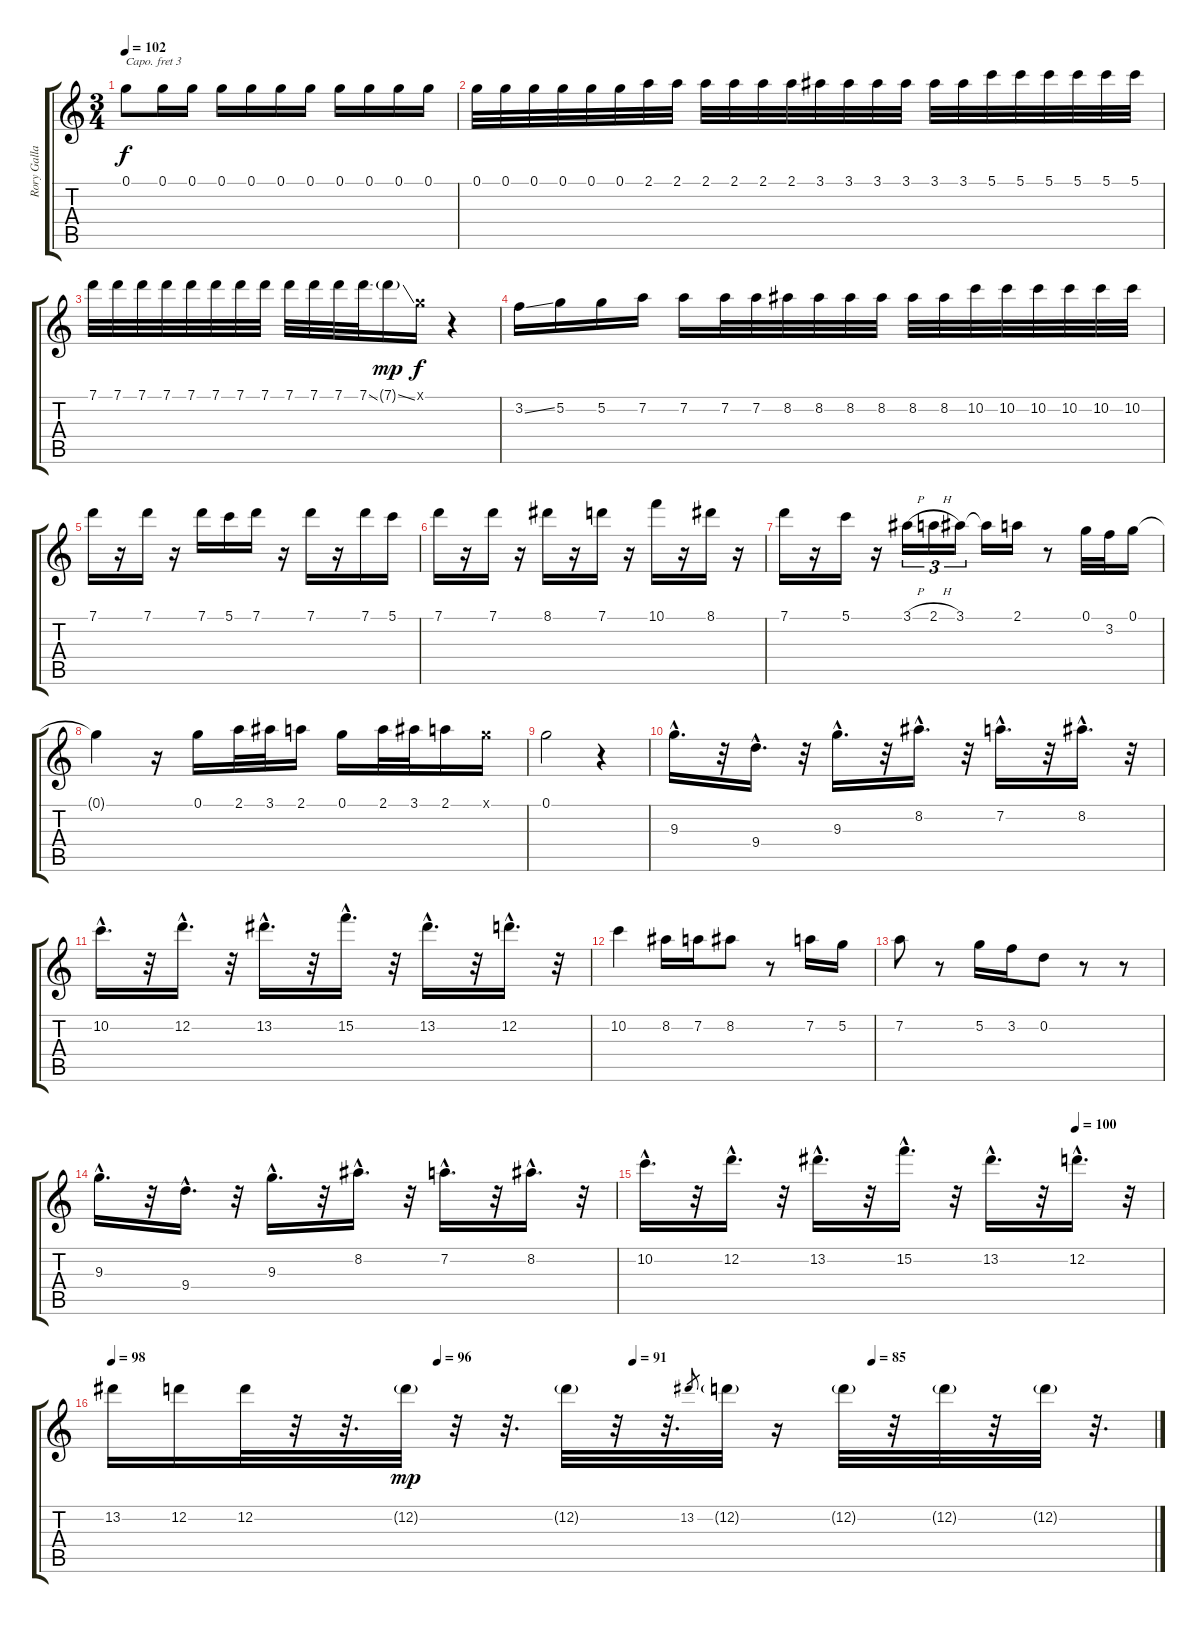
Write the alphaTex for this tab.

\track ("Rory Gallagher" "Rory Galla") {instrument acousticguitarsteel}
\staff {score tabs}
\capo 3
\tuning (E4 B3 G3 D3 A2 E2) {hide}
\ts (3 4)
\tempo 102
\clef g2
\ks c
0.1{t}.8{dy f} 0.1.16 0.1.16 0.1.16 0.1.16 0.1.16 0.1.16 0.1.16 0.1.16 0.1.16 0.1.16 |
0.1.32 0.1.32 0.1.32 0.1.32 0.1.32 0.1.32 2.1.32 2.1.32 2.1.32 2.1.32 2.1.32 2.1.32 3.1.32 3.1.32 3.1.32 3.1.32 3.1.32 3.1.32 5.1.32 5.1.32 5.1.32 5.1.32 5.1.32 5.1.32 |
7.1.32 7.1.32 7.1.32 7.1.32 7.1.32 7.1.32 7.1.32 7.1.32 7.1.32 7.1.32 7.1.32 7.1{ss}.32 7.1{ss g}.16{dy mp} 0.1{x}.16{dy f} r.4 |
3.2{ss}.16 5.2.16 5.2.16 7.2.16 7.2.16 7.2.32 7.2.32 8.2.32 8.2.32 8.2.32 8.2.32 8.2.32 8.2.32 10.2.32 10.2.32 10.2.32 10.2.32 10.2.32 10.2.32 |
7.1.16 r.16 7.1.16 r.16 7.1.16 5.1.16 7.1.16 r.16 7.1.16 r.16 7.1.16 5.1.16 |
7.1.16 r.16 7.1.16 r.16 8.1.16 r.16 7.1.16 r.16 10.1.16 r.16 8.1.16 r.16 |
7.1.16 r.16 5.1.16 r.16 3.1{h}.16{tu (3 2)} 2.1{h}.16{tu (3 2)} 3.1.16{tu (3 2)} 3.1{t}.16 2.1.16 r.8 0.1.32 3.2.32 0.1.16 |
0.1{t}.4 r.16 0.1.16 2.1.32 3.1.32 2.1.16 0.1.16 2.1.32 3.1.32 2.1.16 0.1{x}.16 |
0.1.2 r.4 |
9.3{hac}.16{d} r.32 9.4{hac}.16{d} r.32 9.3{hac}.16{d} r.32 8.2{hac}.16{d} r.32 7.2{hac}.16{d} r.32 8.2{hac}.16{d} r.32 |
10.2{hac}.16{d} r.32 12.2{hac}.16{d} r.32 13.2{hac}.16{d} r.32 15.2{hac}.16{d} r.32 13.2{hac}.16{d} r.32 12.2{hac}.16{d} r.32 |
10.2.4 8.2.16 7.2.16 8.2.8 r.8 7.2.16 5.2.16 |
7.2.8 r.8 5.2.16 3.2.16 0.2.8 r.8 r.8 |
9.3{hac}.16{d} r.32 9.4{hac}.16{d} r.32 9.3{hac}.16{d} r.32 8.2{hac}.16{d} r.32 7.2{hac}.16{d} r.32 8.2{hac}.16{d} r.32 |
\tempo (100 0.8333333333333334)
10.2{hac}.16{d} r.32 12.2{hac}.16{d} r.32 13.2{hac}.16{d} r.32 15.2{hac}.16{d} r.32 13.2{hac}.16{d} r.32 12.2{hac}.16{d} r.32 |
\tempo 98
\tempo (96 0.3125)
\tempo (91 0.5)
\tempo (85 0.7291666666666666)
13.2.16 12.2.16 12.2.32 r.32 r.32{d} 12.2{g}.32{dy mp} r.32 r.32{d} 12.2{g}.32 r.32 r.32{d} 13.2.8{gr} 12.2{g}.32 r.16 12.2{g}.32{volume 9} r.32 12.2{g}.32 r.32 12.2{g}.32 r.32{d}
